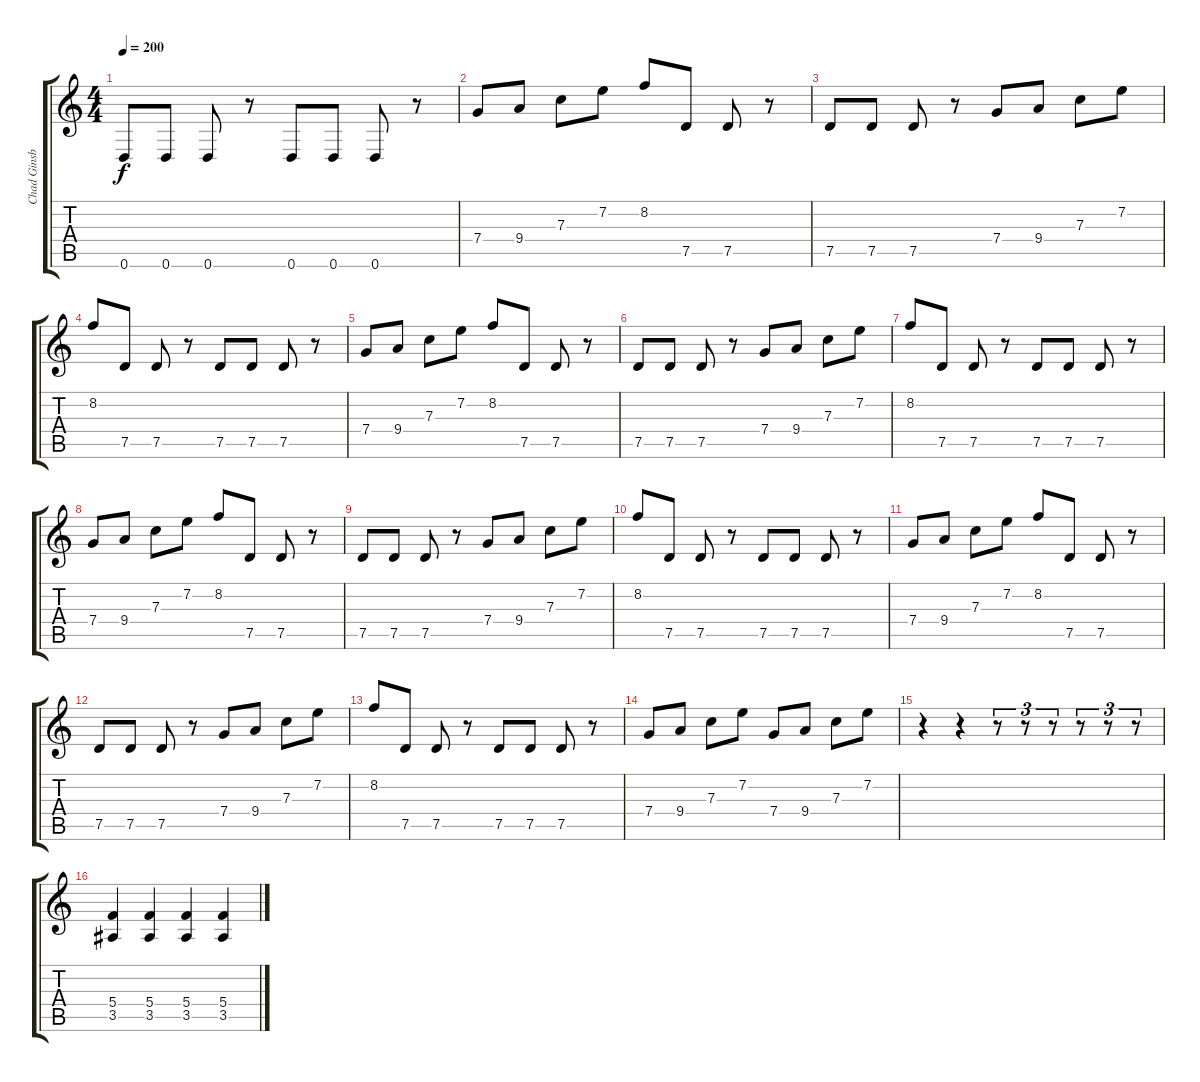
\track ("Chad Ginsburg" "Chad Ginsb") {instrument distortionguitar}
\staff {score tabs}
\tuning (D4 A3 F3 C3 G2 D2) {hide}
\ts (4 4)
\tempo 200
\clef g2
\ks c
0.6.8{dy f} 0.6.8 0.6.8 r.8 0.6.8 0.6.8 0.6.8 r.8 |
7.4.8 9.4.8 7.3.8 7.2.8 8.2.8 7.5.8 7.5.8 r.8 |
7.5.8 7.5.8 7.5.8 r.8 7.4.8 9.4.8 7.3.8 7.2.8 |
8.2.8 7.5.8 7.5.8 r.8 7.5.8 7.5.8 7.5.8 r.8 |
7.4.8 9.4.8 7.3.8 7.2.8 8.2.8 7.5.8 7.5.8 r.8 |
7.5.8 7.5.8 7.5.8 r.8 7.4.8 9.4.8 7.3.8 7.2.8 |
8.2.8 7.5.8 7.5.8 r.8 7.5.8 7.5.8 7.5.8 r.8 |
7.4.8 9.4.8 7.3.8 7.2.8 8.2.8 7.5.8 7.5.8 r.8 |
7.5.8 7.5.8 7.5.8 r.8 7.4.8 9.4.8 7.3.8 7.2.8 |
8.2.8 7.5.8 7.5.8 r.8 7.5.8 7.5.8 7.5.8 r.8 |
7.4.8 9.4.8 7.3.8 7.2.8 8.2.8 7.5.8 7.5.8 r.8 |
7.5.8 7.5.8 7.5.8 r.8 7.4.8 9.4.8 7.3.8 7.2.8 |
8.2.8 7.5.8 7.5.8 r.8 7.5.8 7.5.8 7.5.8 r.8 |
7.4.8 9.4.8 7.3.8 7.2.8 7.4.8 9.4.8 7.3.8 7.2.8 |
r.4 r.4 r.8{tu (3 2)} r.8{tu (3 2)} r.8{tu (3 2)} r.8{tu (3 2)} r.8{tu (3 2)} r.8{tu (3 2)} |
(5.4 3.5).4 (5.4 3.5).4 (5.4 3.5).4 (5.4 3.5).4
